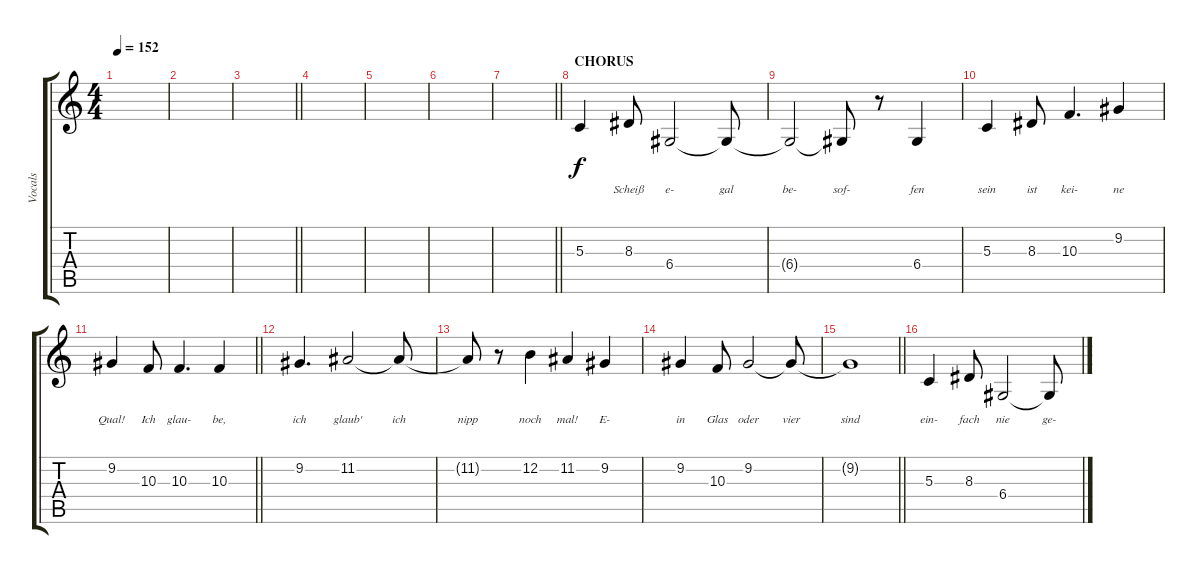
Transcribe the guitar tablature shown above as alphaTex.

\track ("Vocals" "Vocals") {instrument oboe}
\staff {score tabs}
\tuning (E4 B3 G3 D3 A2 D2) {hide}
\ts (4 4)
\tempo 152
\clef g2
\ks c
|
|
\barLineRight lightlight
|
|
|
|
\barLineRight lightlight
|
\section ("" "CHORUS")
5.3.4{lyrics (0 "") lyrics (1 "") lyrics (2 "") lyrics (3 "") lyrics (4 "")} 8.3.8{lyrics (0 "") lyrics (1 "Scheiß") lyrics (2 "") lyrics (3 "") lyrics (4 "")} 6.4.2{lyrics (0 "") lyrics (1 "e-") lyrics (2 "") lyrics (3 "") lyrics (4 "")} 6.4{t}.8{lyrics (0 "") lyrics (1 "gal") lyrics (2 "") lyrics (3 "") lyrics (4 "")} |
6.4{t}.2{lyrics (0 "") lyrics (1 "be-") lyrics (2 "") lyrics (3 "") lyrics (4 "")} 6.4{t}.8{lyrics (0 "") lyrics (1 "sof-") lyrics (2 "") lyrics (3 "") lyrics (4 "")} r.8 6.4.4{lyrics (0 "") lyrics (1 "fen") lyrics (2 "") lyrics (3 "") lyrics (4 "")} |
5.3.4{lyrics (0 "") lyrics (1 "sein") lyrics (2 "") lyrics (3 "") lyrics (4 "")} 8.3.8{lyrics (0 "") lyrics (1 "ist") lyrics (2 "") lyrics (3 "") lyrics (4 "")} 10.3.4{d lyrics (0 "") lyrics (1 "kei-") lyrics (2 "") lyrics (3 "") lyrics (4 "")} 9.2.4{lyrics (0 "") lyrics (1 "ne") lyrics (2 "") lyrics (3 "") lyrics (4 "")} |
\barLineRight lightlight
9.2.4{lyrics (0 "") lyrics (1 "Qual!") lyrics (2 "") lyrics (3 "") lyrics (4 "")} 10.3.8{lyrics (0 "") lyrics (1 "Ich") lyrics (2 "") lyrics (3 "") lyrics (4 "")} 10.3.4{d lyrics (0 "") lyrics (1 "glau-") lyrics (2 "") lyrics (3 "") lyrics (4 "")} 10.3.4{lyrics (0 "") lyrics (1 "be,") lyrics (2 "") lyrics (3 "") lyrics (4 "")} |
9.2.4{d lyrics (0 "") lyrics (1 "ich") lyrics (2 "") lyrics (3 "") lyrics (4 "")} 11.2.2{lyrics (0 "") lyrics (1 "glaub'") lyrics (2 "") lyrics (3 "") lyrics (4 "")} 11.2{t}.8{lyrics (0 "") lyrics (1 "ich") lyrics (2 "") lyrics (3 "") lyrics (4 "")} |
11.2{t}.8{lyrics (0 "") lyrics (1 "nipp") lyrics (2 "") lyrics (3 "") lyrics (4 "")} r.8 12.2.4{lyrics (0 "") lyrics (1 "noch") lyrics (2 "") lyrics (3 "") lyrics (4 "")} 11.2.4{lyrics (0 "") lyrics (1 "mal!") lyrics (2 "") lyrics (3 "") lyrics (4 "")} 9.2.4{lyrics (0 "") lyrics (1 "E-") lyrics (2 "") lyrics (3 "") lyrics (4 "")} |
9.2.4{lyrics (0 "") lyrics (1 "in") lyrics (2 "") lyrics (3 "") lyrics (4 "")} 10.3.8{lyrics (0 "") lyrics (1 "Glas") lyrics (2 "") lyrics (3 "") lyrics (4 "")} 9.2.2{lyrics (0 "") lyrics (1 "oder") lyrics (2 "") lyrics (3 "") lyrics (4 "")} 9.2{t}.8{lyrics (0 "") lyrics (1 "vier") lyrics (2 "") lyrics (3 "") lyrics (4 "")} |
\barLineRight lightlight
9.2{t}.1{lyrics (0 "") lyrics (1 "sind") lyrics (2 "") lyrics (3 "") lyrics (4 "")} |
5.3.4{lyrics (0 "") lyrics (1 "ein-") lyrics (2 "") lyrics (3 "") lyrics (4 "")} 8.3.8{lyrics (0 "") lyrics (1 "fach") lyrics (2 "") lyrics (3 "") lyrics (4 "")} 6.4.2{lyrics (0 "") lyrics (1 "nie") lyrics (2 "") lyrics (3 "") lyrics (4 "")} 6.4{t}.8{lyrics (0 "") lyrics (1 "ge-") lyrics (2 "") lyrics (3 "") lyrics (4 "")}
